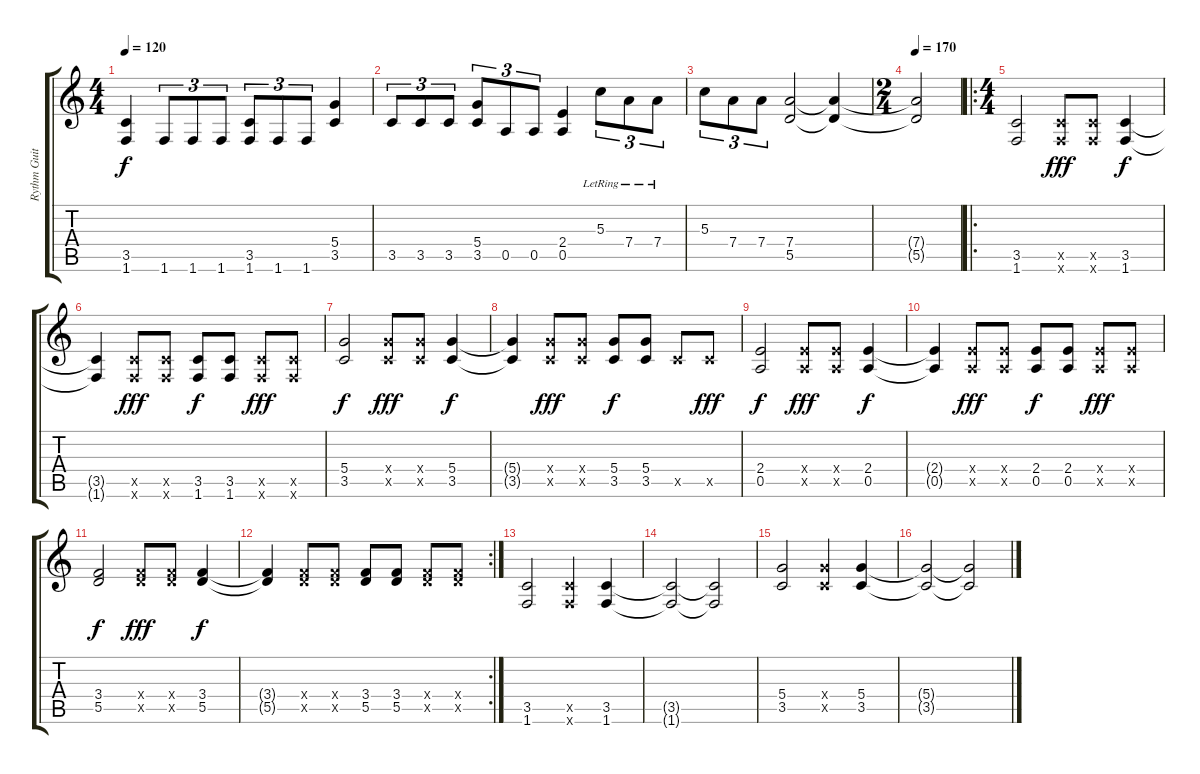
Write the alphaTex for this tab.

\track ("Rythm Guitar" "Rythm Guit") {instrument distortionguitar}
\staff {score tabs}
\tuning (E4 B3 G3 D3 A2 E2) {hide}
\ts (4 4)
\tempo 120
\clef g2
\ks c
(3.5 1.6).4{dy f} 1.6.8{tu (3 2)} 1.6.8{tu (3 2)} 1.6.8{tu (3 2)} (3.5 1.6).8{tu (3 2)} 1.6.8{tu (3 2)} 1.6.8{tu (3 2)} (5.4 3.5).4 |
3.5.8{tu (3 2)} 3.5.8{tu (3 2)} 3.5.8{tu (3 2)} (5.4 3.5).8{tu (3 2)} 0.5.8{tu (3 2)} 0.5.8{tu (3 2)} (2.4 0.5).4 5.3{lr}.8{tu (3 2)} 7.4{lr}.8{tu (3 2)} 7.4{lr}.8{tu (3 2)} |
5.3.8{tu (3 2)} 7.4.8{tu (3 2)} 7.4.8{tu (3 2)} (7.4 5.5).2 (7.4{t} 5.5{t}).4 |
\ts (2 4)
\tempo 170
(7.4{t} 5.5{t}).2 |
\ro
\ts (4 4)
(3.5 1.6).2 (3.5{x} 1.6{x}).8{dy fff} (3.5{x} 1.6{x}).8 (3.5 1.6).4{dy f} |
(3.5{t} 1.6{t}).4 (3.5{x} 1.6{x}).8{dy fff} (3.5{x} 1.6{x}).8 (3.5 1.6).8{dy f} (3.5 1.6).8 (3.5{x} 1.6{x}).8{dy fff} (3.5{x} 1.6{x}).8 |
(5.4 3.5).2{dy f} (5.4{x} 3.5{x}).8{dy fff} (5.4{x} 3.5{x}).8 (5.4 3.5).4{dy f} |
(5.4{t} 3.5{t}).4 (5.4{x} 3.5{x}).8{dy fff} (5.4{x} 3.5{x}).8 (5.4 3.5).8{dy f} (5.4 3.5).8 3.5{x}.8 3.5{x}.8{dy fff} |
(2.4 0.5).2{dy f} (2.4{x} 0.5{x}).8{dy fff} (2.4{x} 0.5{x}).8 (2.4 0.5).4{dy f} |
(2.4{t} 0.5{t}).4 (2.4{x} 0.5{x}).8{dy fff} (2.4{x} 0.5{x}).8 (2.4 0.5).8{dy f} (2.4 0.5).8 (2.4{x} 0.5{x}).8{dy fff} (2.4{x} 0.5{x}).8 |
(3.4 5.5).2{dy f} (3.4{x} 5.5{x}).8{dy fff} (3.4{x} 5.5{x}).8 (3.4 5.5).4{dy f} |
\rc 2
(3.4{t} 5.5{t}).4 (3.4{x} 5.5{x}).8 (3.4{x} 5.5{x}).8 (3.4 5.5).8 (3.4 5.5).8 (3.4{x} 5.5{x}).8 (3.4{x} 5.5{x}).8 |
(3.5 1.6).2 (3.5{x} 1.6{x}).4 (3.5 1.6).4 |
(3.5{t} 1.6{t}).2 (3.5{t} 1.6{t}).2 |
(5.4 3.5).2 (5.4{x} 3.5{x}).4 (5.4 3.5).4 |
(5.4{t} 3.5{t}).2 (5.4{t} 3.5{t}).2
